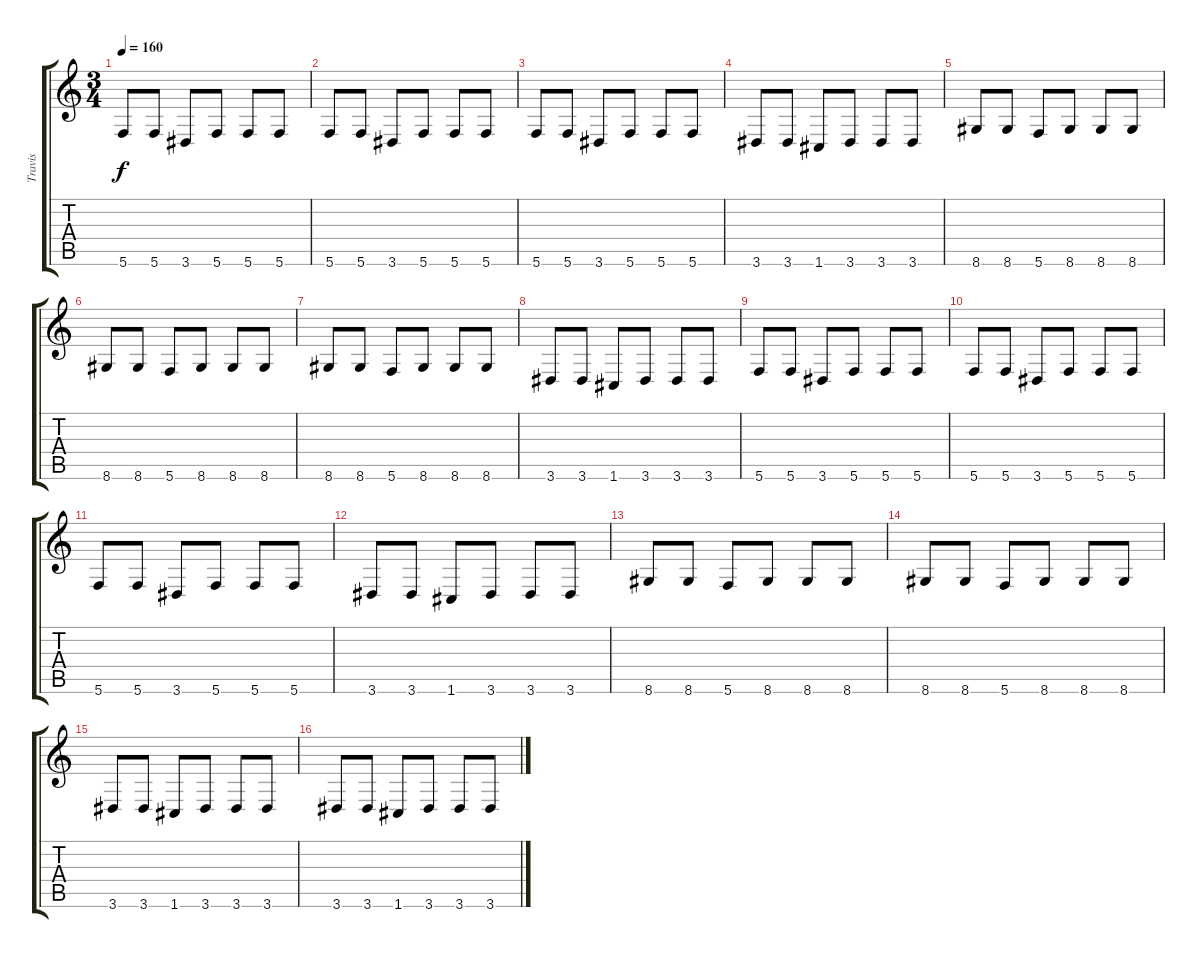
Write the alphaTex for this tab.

\track ("Travis" "Travis") {instrument overdrivenguitar}
\staff {score tabs}
\tuning (D4 A3 F3 C3 G2 C2) {hide}
\ts (3 4)
\tempo 160
\clef g2
\ks c
5.6.8{dy f} 5.6.8 3.6.8 5.6.8 5.6.8 5.6.8 |
5.6.8 5.6.8 3.6.8 5.6.8 5.6.8 5.6.8 |
5.6.8 5.6.8 3.6.8 5.6.8 5.6.8 5.6.8 |
3.6.8 3.6.8 1.6.8 3.6.8 3.6.8 3.6.8 |
8.6.8 8.6.8 5.6.8 8.6.8 8.6.8 8.6.8 |
8.6.8 8.6.8 5.6.8 8.6.8 8.6.8 8.6.8 |
8.6.8 8.6.8 5.6.8 8.6.8 8.6.8 8.6.8 |
3.6.8 3.6.8 1.6.8 3.6.8 3.6.8 3.6.8 |
5.6.8 5.6.8 3.6.8 5.6.8 5.6.8 5.6.8 |
5.6.8 5.6.8 3.6.8 5.6.8 5.6.8 5.6.8 |
5.6.8 5.6.8 3.6.8 5.6.8 5.6.8 5.6.8 |
3.6.8 3.6.8 1.6.8 3.6.8 3.6.8 3.6.8 |
8.6.8 8.6.8 5.6.8 8.6.8 8.6.8 8.6.8 |
8.6.8 8.6.8 5.6.8 8.6.8 8.6.8 8.6.8 |
3.6.8 3.6.8 1.6.8 3.6.8 3.6.8 3.6.8 |
3.6.8 3.6.8 1.6.8 3.6.8 3.6.8 3.6.8
